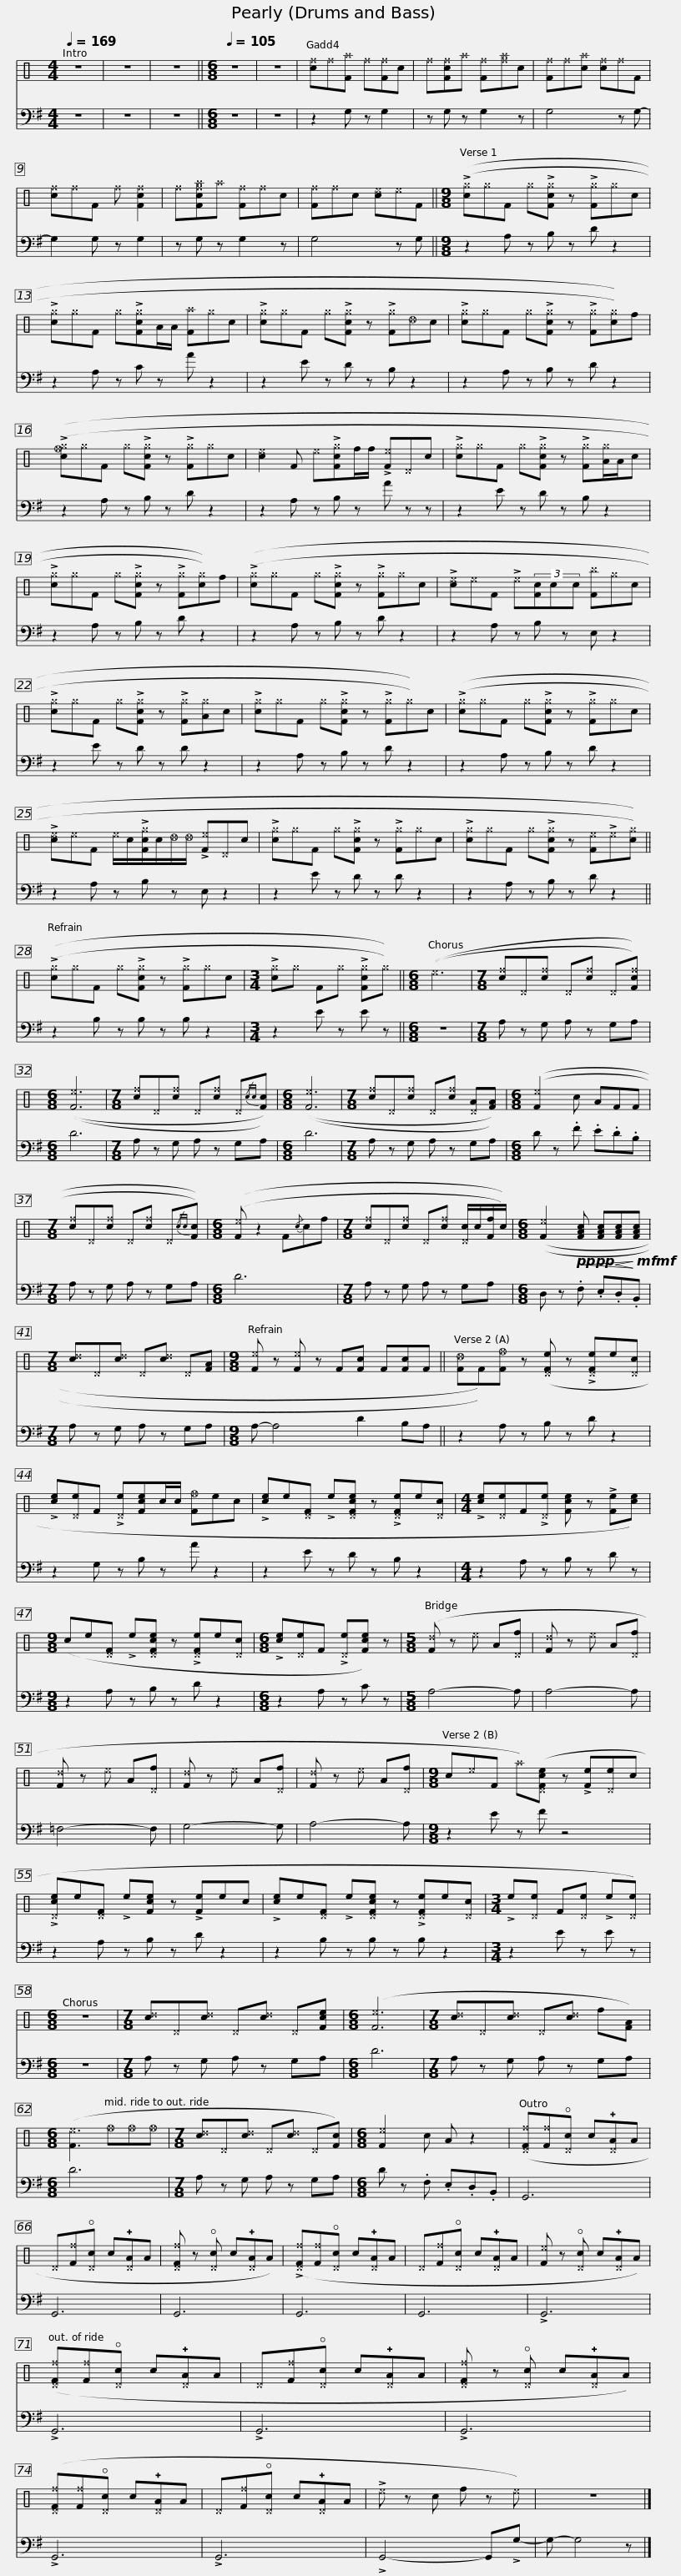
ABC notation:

X:1
%%score 1 2
L:1/8
Q:1/4=169
M:4/4
I:linebreak $
K:C
V:1 perc
K:none
V:2 bass transpose=-12
V:1
 z8 | z8 | z8 ||[M:6/8][Q:1/4=105] z6 | z6 | %5
 [c^f]^f[F^a] ^f[F^f]c | ^f[Fc^f]^a [F^f][^f^a]c | [F^f]^f[c^a] [c^f]^fF | [c^f]^fF ^f [Fc^f]2 |$ ^f[Fc^f^a]^a [F^f]^fc | %10
 [F^f]^fc [c^e]^eF ||[M:9/8] ((!>![c^g]^gF ^g!>![Fc^g] z !>![F^g]^gc | !>![c^g]^gF ^g!>![Fc^g]A/A/ [F^a]^gc | !>![c^g]^gF ^g!>![Fc^g] z !>![F^g]_dc |$ !>![c^g]^gF ^g!>![Fc^g] z !>![F^g][c^g]))f | %15
 ((!>![c_f^g]^gF ^g!>![Fc^g] z !>![F^g]^gc | [c^e]2 F ^e!>![Fc^g]f/f/ !>![F^e]^Dc | !>![c^g]^gF ^g!>![Fc^g] z !>![F^g][A^g]/A/c |$ !>![c^g]^gF ^g!>![Fc^g] z !>![F^g][c^g]))f | ((!>![c^g]^gF ^g!>![Fc^g] z !>![F^g]^gc | %20
 !>![c^e]^eF !>!^e(3[Fc]cc [F^b]^gc | !>![c^g]^gF ^g!>![Fc^g] z !>![F^g][A^g]c |$ !>![c^g]^gF ^g!>![Fc^g] z !>![F^g]^g))c | ((!>![c^g]^gF ^g!>![Fc^g] z !>![F^g]^gc | !>![c^e]^eF ^e/c/!>![Fc^g]/c/_d/_d/ !>![F^e]^Dc | %25
 !>![c^g]^gF ^g!>![Fc^g] z !>![F^g]^gc |$ !>![c^g]^gF ^g!>![Fc^g] z [F^e]!>!^e[c^g])) || ((!>![c^g]^gF ^g!>![Fc^g] z !>![F^g]^gc |[M:3/4] !>![c^g]^g F^g !>![Fc^g]^g)) ||[M:6/8] ((^e6 | %30
[M:7/8] [c^f]^D[c^f] ^D[c^f] ^D[Fc^f])) |[M:6/8] (([F^e]6 |$[M:7/8] [c^f]^D[c^f] ^D[c^f] ^D{/cc}[Fc])) |[M:6/8] (([F^e]6 |[M:7/8] [c^f]^D[c^f] ^D[c^f] [^DA][FA])) | %35
[M:6/8] (([F^e]2 c AFF |[M:7/8] [c^f]^D[c^f] ^D[c^f] ^D{/cc}[Fc])) |$[M:6/8] (([F^e] z2 F{/c}cf |[M:7/8] [c^f]^D[c^f] ^D[c^f] [^Dc]/c/[Ff]/c/)) |[M:6/8] (([F^e]2!pp!!pp!!<(!!<(! [FAc] [FAc][FAc]!<)!!<)!!mf!!mf![FAc] | %40
[M:7/8] [c^d]^D[c^d] ^D[c^d] ^D[FA] |$[M:9/8] [F^e] z [F^e] z F[Fc] F[Fc]F || [F_d]F))[F_f] z ([^DFe] z !>![^DFe]e[^Dc] | !>![ce][^De]F !>![^De][Fce]c/c/ [F_f]ec | !>![ce]e[^DF] !>!e[^DFce] z !>![^DFe]e[^Dc] |$ %45
[M:4/4] !>![ce][^De]F!>![^De] [Fce] z !>![Fe][ce]) |[M:9/8] (ce[^DF] !>!e[^DFce] z !>![^DFe]e[^Dc] |[M:6/8] !>![ce][^De]F !>![^De][Fce]) z |[M:5/8] ([F^d] z ^e A[^Df] | [F^d] z ^e A[^Df] |$ %50
 [F^d] z ^e A[^Df] | [F^d] z ^e A[^Df] | [F^d] z ^e A[^Df] |[M:9/8] c^eF ^a)([^DFce] z !>![Fe][^De]c | !>![^Dce]e[^DF] !>!e[Fce] z !>![Fe]ec |$ %55
 !>![ce]e[^DF] !>!e[^DFce] z !>![^DFe]e[^Dc] |[M:3/4] !>!e[^De] F[^De] !>!e[^De]) |[M:6/8] z6 |[M:7/8] [c^d]^D[c^d] ^D[c^d] ^D[Fce] |[M:6/8] ([F^e]6 |$ %60
[M:7/8] [c^d]^D[c^d] ^D[c^d] f[FA]) |[M:6/8] ([F^e]3 _f_f_f |[M:7/8] [c^d]^D[c^d] ^D[c^d] ^D[Fc]) |[M:6/8] [F^e]2 c A z2 | ([^DF^f][F^f]!open![^Dc] c!plus![^DA]A |$ %65
 ^D[F^f]!open![^Dc] c!plus![^DA]A | [^DF^f] z !open![^Dc] c!plus![^DA]A) | (!>![^DF^f][F^f]!open![^Dc] c!plus![^DA]A | ^D[F^f]!open![^Dc] c!plus![^DA]A | [F^e] z !open![^Dc] c!plus![^DA]A) | %70
 ([^DF^f][F^f]!open![^Dc] c!plus![^DA]A |$ ^D[F^f]!open![^Dc] c!plus![^DA]A | [^DF^f] z !open![^Dc] c!plus![^DA]A) | ([^DF^f][F^f]!open![^Dc] c!plus![^DA]A | ^D[F^f]!open![^Dc] c!plus![^DA]A | %75
 !>!^e z c f z ^e) | z6 |] %77
V:2
[K:G] z8 | z8 | z8 ||[M:6/8] z6 | z6 | %5
 z2 G, z G,2 | z G, z G,2 z | G,4 z G,- | G,2 G, z G,2 |$ z G, z G,2 z | %10
 G,4 z G, ||[M:9/8] z2 A, z B, z D z2 | z2 A, z C z A z2 | z2 E z D z B, z2 |$ z2 A, z B, z D z2 | %15
 z2 A, z B, z D z2 | z2 A, z B, z A z z | z2 E z D z B, z2 |$ z2 A, z B, z D z2 | z2 A, z B, z D z2 | %20
 z2 A, z B, z E, z2 | z2 E z D z D z2 |$ z2 A, z B, z D z2 | z2 A, z B, z D z2 | z2 A, z B, z E, z2 | %25
 z2 E z D z D z2 |$ z2 A, z B, z D z2 || z2 B, z B, z B, z2 |[M:3/4] z2 E z E z ||[M:6/8] z6 | %30
[M:7/8] A, z G, A, z G,A, |[M:6/8] D6 |$[M:7/8] A, z G, A, z G,A, |[M:6/8] D6 |[M:7/8] A, z G, A, z G,A, | %35
[M:6/8] D z .F .E.D.B, |[M:7/8] A, z G, A, z G,A, |$[M:6/8] D6 |[M:7/8] A, z G, A, z G,A, |[M:6/8] D, z .F, .E,.D,.B,, | %40
[M:7/8] A, z G, A, z G,A, |$[M:9/8] A,- A,4 D2 B,A, || z2 A, z B, z D z2 | z2 G, z B, z A z2 | z2 E z D z B, z2 |$ %45
[M:4/4] z2 A, z B, z D z |[M:9/8] z2 A, z B, z D z2 |[M:6/8] z2 A, z C z |[M:5/8] A,4- A, | A,4- A, |$ %50
 =F,4- F, | G,4- G, | A,4- A, |[M:9/8] z2 E z F z4 | z2 A, z B, z D z2 |$ %55
 z2 B, z B, z B, z2 |[M:3/4] z2 E z E z |[M:6/8] z6 |[M:7/8] A, z G, A, z G,A, |[M:6/8] D6 |$ %60
[M:7/8] A, z G, A, z G,A, |[M:6/8] D6 |[M:7/8] A, z G, A, z G,A, |[M:6/8] D z .F, .E,.D,.B,, | G,,6 |$ %65
 G,,6 | G,,6 | G,,6 | G,,6 | !>!G,,6 | %70
 !>!G,,6 |$ !>!G,,6 | !>!G,,6 | !>!G,,6 | !>!G,,6 | %75
 !>!G,,4- G,,!>!G,- | G,- G,4 z |] %77
